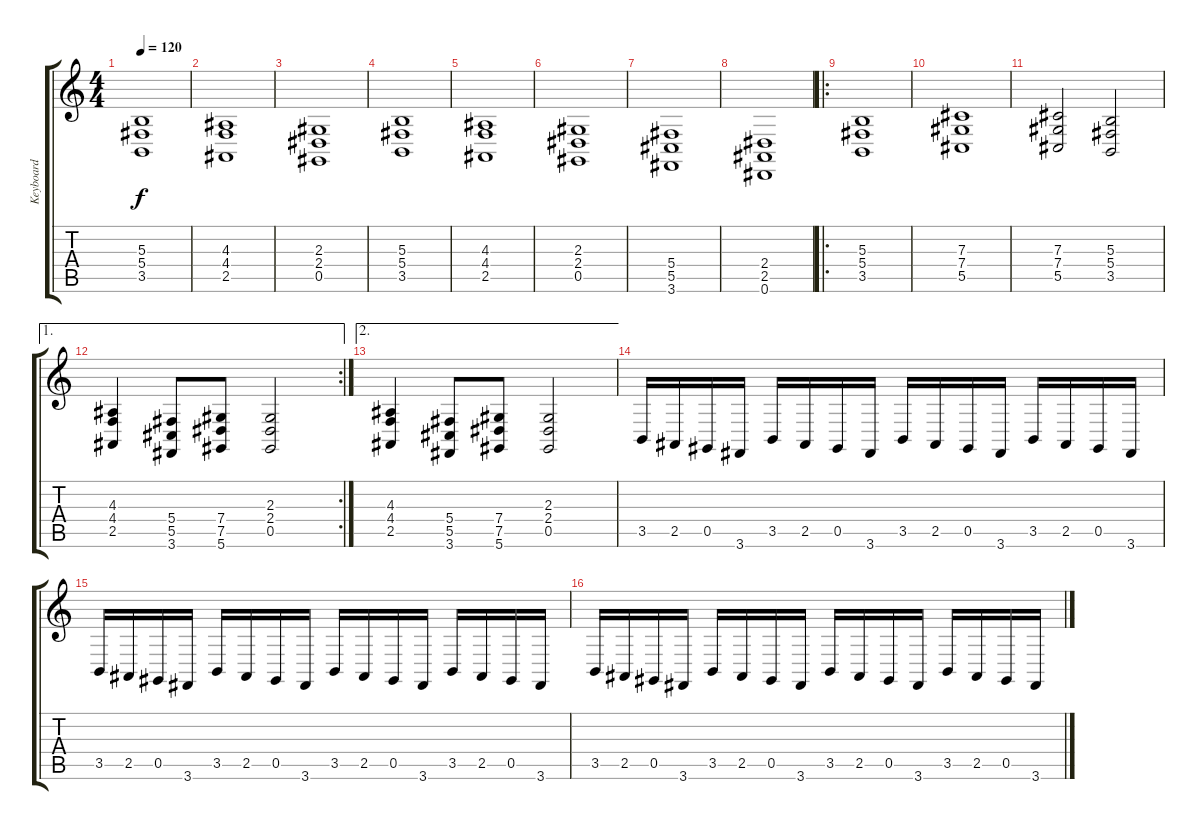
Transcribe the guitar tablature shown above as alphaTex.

\track ("Keyboard" "Keyboard") {instrument churchorgan}
\staff {score tabs}
\tuning (Eb4 Bb3 Gb3 Db3 Ab2 Eb2) {hide}
\ts (4 4)
\tempo 120
\clef g2
\ks c
(5.3 5.4 3.5).1{dy f} |
(4.3 4.4 2.5).1 |
(2.3 2.4 0.5).1 |
(5.3 5.4 3.5).1 |
(4.3 4.4 2.5).1 |
(2.3 2.4 0.5).1 |
(5.4 5.5 3.6).1 |
(2.4 2.5 0.6).1 |
\ro
(5.3 5.4 3.5).1 |
(7.3 7.4 5.5).1 |
(7.3 7.4 5.5).2 (5.3 5.4 3.5).2 |
\ae 1
\rc 2
(4.3 4.4 2.5).4 (5.4 5.5 3.6).8 (7.4 7.5 5.6).8 (2.3 2.4 0.5).2 |
\ae 2
(4.3 4.4 2.5).4 (5.4 5.5 3.6).8 (7.4 7.5 5.6).8 (2.3 2.4 0.5).2 |
3.5.16 2.5.16 0.5.16 3.6.16 3.5.16 2.5.16 0.5.16 3.6.16 3.5.16 2.5.16 0.5.16 3.6.16 3.5.16 2.5.16 0.5.16 3.6.16 |
3.5.16 2.5.16 0.5.16 3.6.16 3.5.16 2.5.16 0.5.16 3.6.16 3.5.16 2.5.16 0.5.16 3.6.16 3.5.16 2.5.16 0.5.16 3.6.16 |
3.5.16 2.5.16 0.5.16 3.6.16 3.5.16 2.5.16 0.5.16 3.6.16 3.5.16 2.5.16 0.5.16 3.6.16 3.5.16 2.5.16 0.5.16 3.6.16
